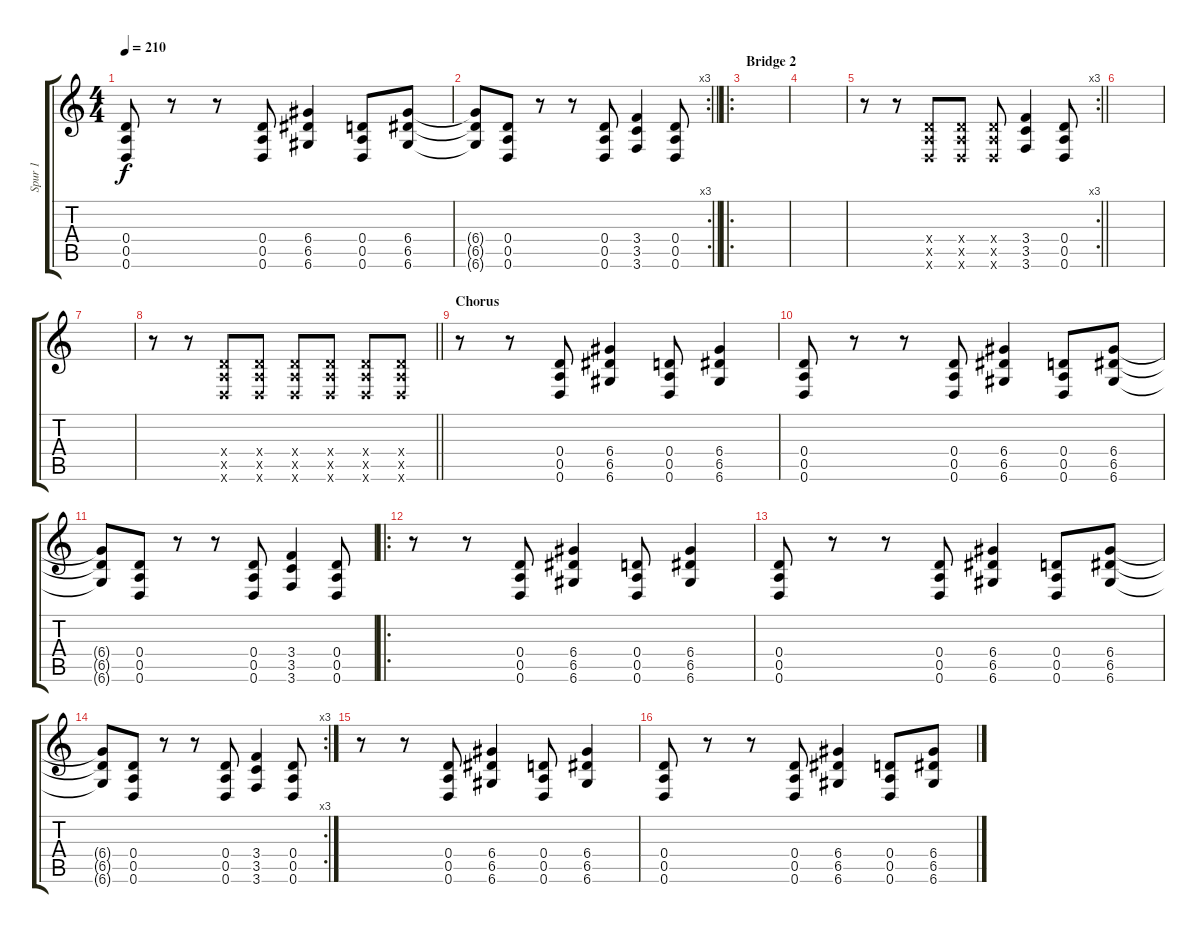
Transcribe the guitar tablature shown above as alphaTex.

\track ("Spur 1" "Spur 1") {instrument distortionguitar}
\staff {score tabs}
\tuning (E4 B3 G3 D3 A2 D2) {hide}
\ts (4 4)
\tempo 210
\clef g2
\ks c
(0.4 0.5 0.6).8{dy f} r.8 r.8 (0.4 0.5 0.6).8 (6.4 6.5 6.6).4 (0.4 0.5 0.6).8 (6.4 6.5 6.6).8 |
\rc 3
\barLineRight lightlight
(6.4{t} 6.5{t} 6.6{t}).8 (0.4 0.5 0.6).8 r.8 r.8 (0.4 0.5 0.6).8 (3.4 3.5 3.6).4 (0.4 0.5 0.6).8 |
\ro
\section ("" "Bridge 2")
|
|
\rc 3
\barLineRight lightlight
r.8 r.8 (0.4{x} 0.5{x} 0.6{x}).8 (0.4{x} 0.5{x} 0.6{x}).8 (0.4{x} 0.5{x} 0.6{x}).8 (3.4 3.5 3.6).4 (0.4 0.5 0.6).8 |
|
|
\barLineRight lightlight
r.8 r.8 (0.4{x} 0.5{x} 0.6{x}).8 (0.4{x} 0.5{x} 0.6{x}).8 (0.4{x} 0.5{x} 0.6{x}).8 (0.4{x} 0.5{x} 0.6{x}).8 (0.4{x} 0.5{x} 0.6{x}).8 (0.4{x} 0.5{x} 0.6{x}).8 |
\section ("" "Chorus")
r.8 r.8 (0.4 0.5 0.6).8 (6.4 6.5 6.6).4 (0.4 0.5 0.6).8 (6.4 6.5 6.6).4 |
(0.4 0.5 0.6).8 r.8 r.8 (0.4 0.5 0.6).8 (6.4 6.5 6.6).4 (0.4 0.5 0.6).8 (6.4 6.5 6.6).8 |
(6.4{t} 6.5{t} 6.6{t}).8 (0.4 0.5 0.6).8 r.8 r.8 (0.4 0.5 0.6).8 (3.4 3.5 3.6).4 (0.4 0.5 0.6).8 |
\ro
r.8 r.8 (0.4 0.5 0.6).8 (6.4 6.5 6.6).4 (0.4 0.5 0.6).8 (6.4 6.5 6.6).4 |
(0.4 0.5 0.6).8 r.8 r.8 (0.4 0.5 0.6).8 (6.4 6.5 6.6).4 (0.4 0.5 0.6).8 (6.4 6.5 6.6).8 |
\rc 3
(6.4{t} 6.5{t} 6.6{t}).8 (0.4 0.5 0.6).8 r.8 r.8 (0.4 0.5 0.6).8 (3.4 3.5 3.6).4 (0.4 0.5 0.6).8 |
r.8 r.8 (0.4 0.5 0.6).8 (6.4 6.5 6.6).4 (0.4 0.5 0.6).8 (6.4 6.5 6.6).4 |
(0.4 0.5 0.6).8 r.8 r.8 (0.4 0.5 0.6).8 (6.4 6.5 6.6).4 (0.4 0.5 0.6).8 (6.4 6.5 6.6).8
